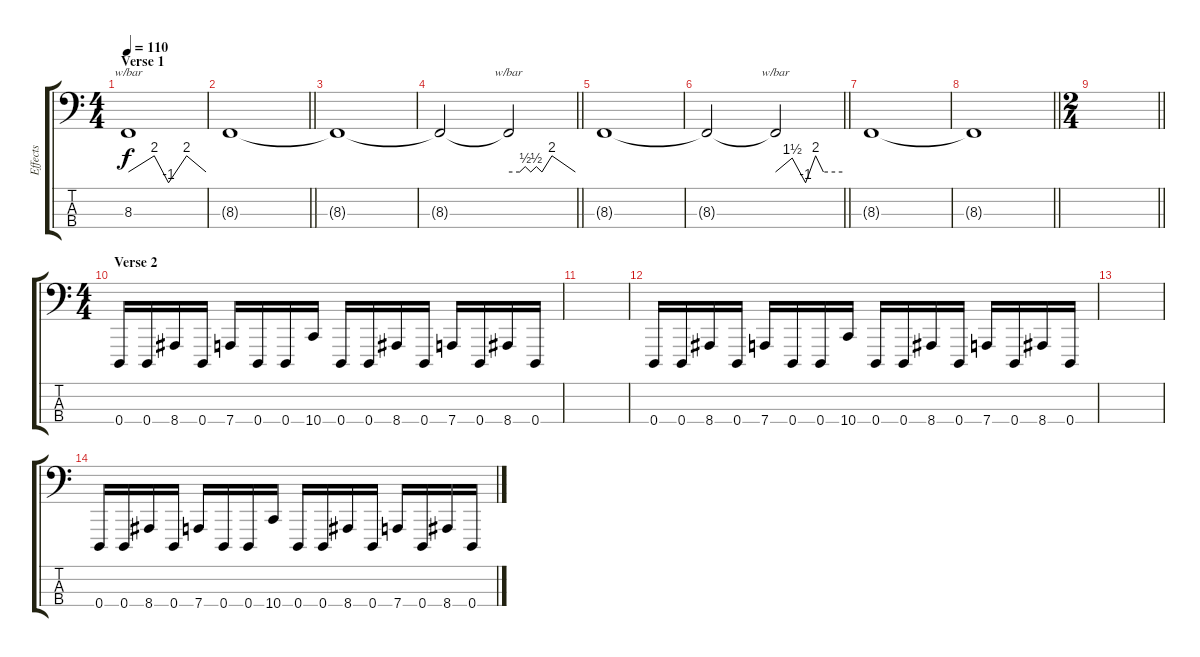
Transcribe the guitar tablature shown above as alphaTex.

\track ("Effects" "Effects") {instrument applause}
\staff {score tabs}
\tuning (G2 D2 A1 D1) {hide}
\ts (4 4)
\section ("" "Verse 1")
\tempo 110
\clef f4
\ks c
8.3.1{tbe (custom default 0 0 20 8 31 -4 45 8 60 0) dy f volume 9 balance 0 instrument applause} |
\barLineRight lightlight
8.3{t}.1{balance 16} |
8.3{t}.1 |
\barLineRight lightlight
8.3{t}.2 8.3{t}.2{tbe (custom default 0 0 10 0 15 2 20 0 25 2 30 0 39 8 60 0) balance 0} |
8.3{t}.1 |
\barLineRight lightlight
8.3{t}.2 8.3{t}.2{tbe (custom default 0 0 15 6 27 -4 36 8 43 0 60 0) balance 16} |
8.3{t}.1 |
\barLineRight lightlight
8.3{t}.1 |
\ts (2 4)
\barLineRight lightlight
|
\ts (4 4)
\section ("" "Verse 2")
0.4.16{volume 7 instrument slapbass1} 0.4.16 8.4.16 0.4.16 7.4.16 0.4.16 0.4.16 10.4.16 0.4.16 0.4.16 8.4.16 0.4.16 7.4.16 0.4.16 8.4.16 0.4.16 |
|
0.4.16{volume 7 instrument slapbass1} 0.4.16 8.4.16 0.4.16 7.4.16 0.4.16 0.4.16 10.4.16 0.4.16 0.4.16 8.4.16 0.4.16 7.4.16 0.4.16 8.4.16 0.4.16 |
|
0.4.16{volume 7 instrument slapbass1} 0.4.16 8.4.16 0.4.16 7.4.16 0.4.16 0.4.16 10.4.16 0.4.16 0.4.16 8.4.16 0.4.16 7.4.16 0.4.16 8.4.16 0.4.16
